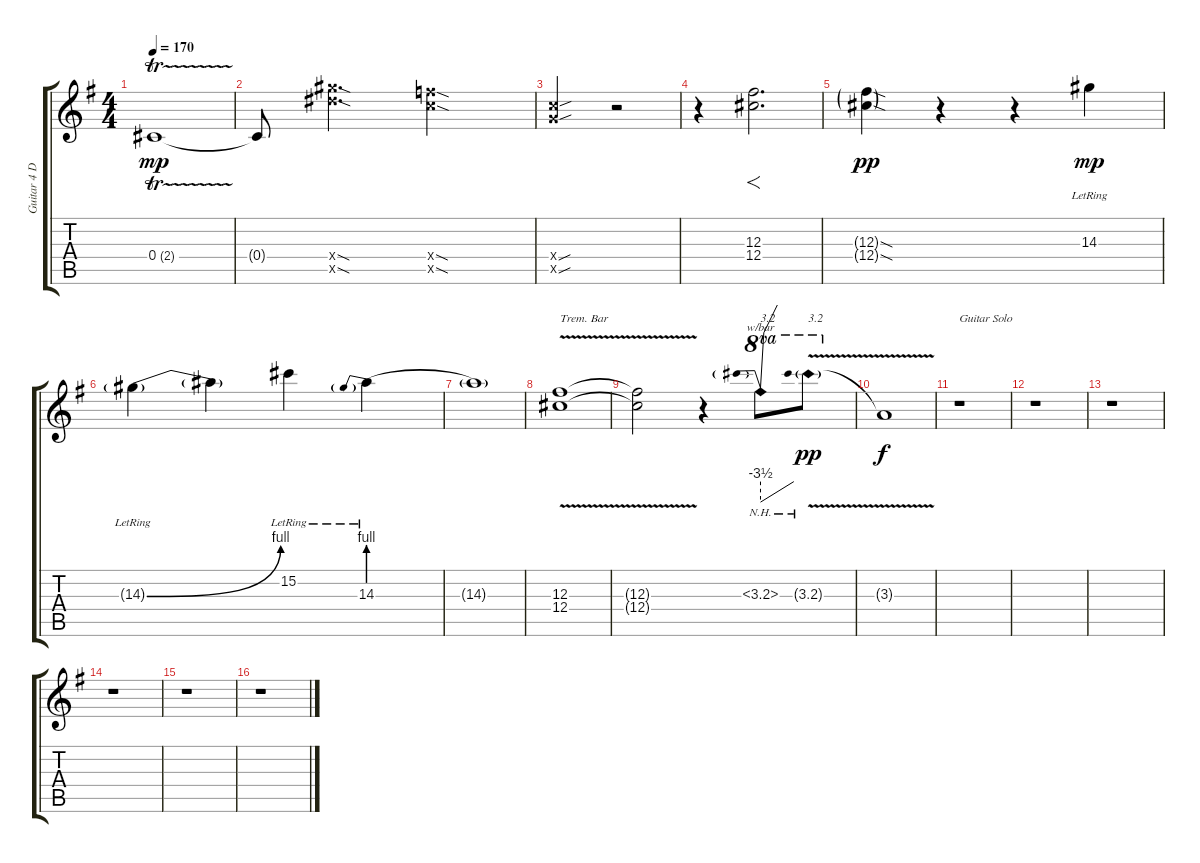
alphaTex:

\track ("Guitar 4 Delay" "Guitar 4 D") {instrument distortionguitar}
\staff {score tabs}
\tuning (Eb4 Bb3 Gb3 Db3 Ab2 Eb2) {hide}
\ts (4 4)
\tempo 170
\clef g2
\ks g
0.4{tr (2 16)}.1{dy mp} |
0.4{t}.8 (19.4{sod x} 19.5{sod x}).4{d} (16.4{sod x} 16.5{sod x}).2 |
(11.4{sou x} 11.5{sou x}).2 r.2 |
r.4 (12.3 12.4).2{f d} |
(12.3{sod g} 12.4{sod g}).4{dy pp} r.4 r.4 14.3{lr}.4{dy mp} |
14.3{be (bend 0 0 60 4) g lr}.4 14.3{t}.4 15.2{lr}.4 14.3{be (prebend 0 4 60 4) lr}.4 |
14.3{t}.1 |
(12.3{v} 12.4{v}).1{txt "Trem. Bar"} |
(12.3{t} 12.4{t}).2 r.4 3.3{nh}.8{tbe (predivedive default 0 -14 60 0) ot 8va txt "3.2"} 3.3{nh v g}.8{ot 8va txt "3.2" dy pp} |
3.3{t}.1{dy f} |
r.1{txt "Guitar Solo"} |
r.1 |
r.1 |
r.1 |
r.1 |
r.1
